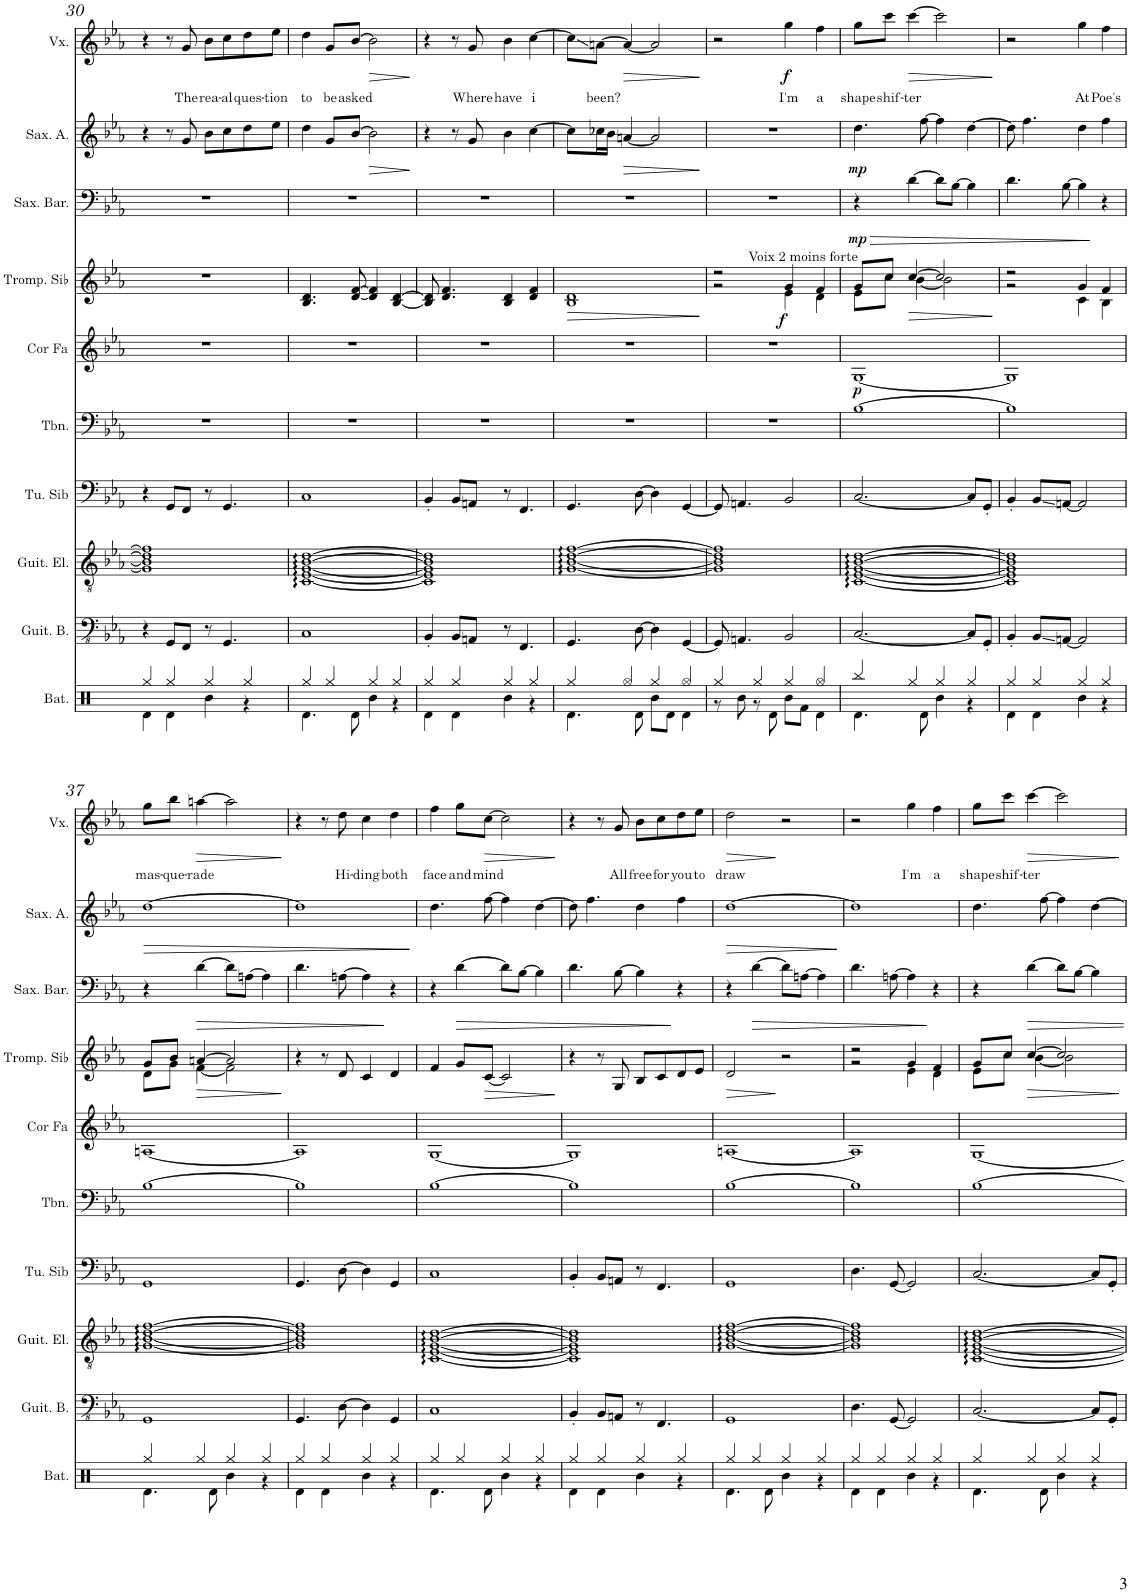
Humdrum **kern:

**kern	**kern	**kern	**kern	**kern	**dynam	**kern	**dynam	**kern	**dynam	**kern	**dynam	**kern	**text	**dynam
*part9	*part8	*part7	*part6	*part5	*part5	*part4	*part4	*part3	*part3	*part2	*part2	*part1	*part1	*part1
*staff9	*staff8	*staff7	*staff6	*staff5	*staff5	*staff4	*staff4	*staff3	*staff3	*staff2	*staff2	*staff1	*staff1	*staff1
*I"Guitare basse	*I"Guitare électrique	*I"Tuba en Sib	*I"Trombone	*I"Cor en Fa	*	*I"Trompette en Sib	*	*I"Saxophone Baryton	*	*I"Saxophone Alto	*	*I"Voix	*	*
*I'Guit. B.	*I'Guit. El.	*I'Tu. Sib	*I'Tbn.	*I'Cor Fa	*	*I'Tromp. Sib	*	*I'Sax. Bar.	*	*I'Sax. A.	*	*I'Vx.	*	*
!!LO:PB:g=z
*clefFv4	*clefGv2	*clefF4	*clefF4	*clefG2	*	*clefG2	*	*clefF4	*	*clefG2	*	*clefG2	*	*
*	*	*	*	*ITrd4c7	*	*ITrd1c2	*	*ITrd12c21	*	*ITrd5c9	*	*	*	*
*k[b-e-a-]	*k[b-e-a-]	*k[b-e-a-]	*k[b-e-a-]	*k[b-e-a-]	*	*k[b-e-a-]	*	*k[b-e-a-]	*	*k[b-e-a-]	*	*k[b-e-a-]	*	*
=30	=30	=30	=30	=30	=30	=30	=30	=30	=30	=30	=30	=30	=30	=30
4r	1G] 1B-] 1d] 1f]	4r	1r	1r	.	1r	.	1r	.	4r	.	4r	.	.
8GGG/L	.	8GG/L	.	.	.	.	.	.	.	8r	.	8r	.	.
!	!	!	!	!	!	!	!	!	!	!	!	!	!LO:LY:b	!
8FFF/J	.	8FF/J	.	.	.	.	.	.	.	8g/	.	8g/	The	.
!	!	!	!	!	!	!	!	!	!	!	!	!	!LO:LY:b	!
8r	.	8r	.	.	.	.	.	.	.	8b-\L	.	8b-\L	rea-	.
!	!	!	!	!	!	!	!	!	!	!	!	!	!LO:LY:b	!
4.GGG/	.	4.GG/	.	.	.	.	.	.	.	8cc\	.	8cc\	-al	.
!	!	!	!	!	!	!	!	!	!	!	!	!	!LO:LY:b	!
.	.	.	.	.	.	.	.	.	.	8dd\	.	8dd\	ques-	.
!	!	!	!	!	!	!	!	!	!	!	!	!	!LO:LY:b	!
.	.	.	.	.	.	.	.	.	.	8ee-\J	.	8ee-\J	-tion	.
=31	=31	=31	=31	=31	=31	=31	=31	=31	=31	=31	=31	=31	=31	=31
!	!	!	!	!	!	!	!	!	!	!	!	!	!LO:LY:b	!
1CC	[1C [1E- [1G [1B- [1d	1C	1r	1r	.	4.B-/ 4.d/	.	1r	.	4dd\	.	4dd\	to	.
!	!	!	!	!	!	!	!	!	!	!	!	!	!LO:LY:b	!
.	.	.	.	.	.	.	.	.	.	8g/L	.	8g/L	be	.
!	!	!	!	!	!	!	!	!	!	!	!	!	!LO:LY:b	!
.	.	.	.	.	.	[8d/ [8f/	.	.	.	[8b-/J	.	[8b-/J	asked	.
!	!	!	!	!	!	!	!	!	!	!	!LO:HP:b	!	!	!LO:HP:b
.	.	.	.	.	.	4d/] 4f/]	.	.	.	2b-\]	>	2b-\]	.	>
.	.	.	.	.	.	[4B-/ [4d/	.	.	.	.	.	.	.	.
.	.	.	.	.	.	.	.	.	.	.	]	.	.	]
=32	=32	=32	=32	=32	=32	=32	=32	=32	=32	=32	=32	=32	=32	=32
4BBB-'/	1C] 1E-] 1G] 1B-] 1d]	4BB-'/	1r	1r	.	8B-/] 8d/]	.	1r	.	4r	.	4r	.	.
.	.	.	.	.	.	4.d/ 4.f/	.	.	.	.	.	.	.	.
8BBB-/L	.	8BB-/L	.	.	.	.	.	.	.	8r	.	8r	.	.
!	!	!	!	!	!	!	!	!	!	!	!	!	!LO:LY:b	!
8AAAn/J	.	8AAn/J	.	.	.	.	.	.	.	8g/	.	8g/	Where	.
!	!	!	!	!	!	!	!	!	!	!	!	!	!LO:LY:b	!
8r	.	8r	.	.	.	4B-/ 4d/	.	.	.	4b-\	.	4b-\	have	.
4.FFF/	.	4.FF/	.	.	.	.	.	.	.	.	.	.	.	.
!	!	!	!	!	!	!	!	!	!	!	!	!	!LO:LY:b	!
.	.	.	.	.	.	4d/ 4f/	.	.	.	[4cc\	.	[4cc\	i	.
=33	=33	=33	=33	=33	=33	=33	=33	=33	=33	=33	=33	=33	=33	=33
!	!	!	!	!	!	!	!LO:HP:b	!	!	!	!	!	!	!
4.GGG/	[1G [1B- [1d [1f	4.GG/	1r	1r	.	1B- 1d	>	1r	.	8cc\L]	.	8cc\L]	.	.
!	!	!	!	!	!	!	!	!	!	!	!	!	!LO:LY:b	!
.	.	.	.	.	.	.	.	.	.	16cc-X\L	.	[8an\J	been?	.
.	.	.	.	.	.	.	.	.	.	16b-\JJ	.	.	.	.
!	!	!	!	!	!	!	!	!	!	!	!LO:HP:b	!	!	!LO:HP:b
.	.	.	.	.	.	.	.	.	.	[4an/	>	4a/_	.	>
[8DD\	.	[8D\	.	.	.	.	.	.	.	.	.	.	.	.
4DD\]	.	4D\]	.	.	.	.	.	.	.	2a/]	.	2a/]	.	.
[4GGG/	.	[4GG/	.	.	.	.	.	.	.	.	.	.	.	.
.	.	.	.	.	.	.	]	.	.	.	]	.	.	]
=34	=34	=34	=34	=34	=34	=34	=34	=34	=34	=34	=34	=34	=34	=34
*	*	*	*	*	*	*^	*	*	*	*	*	*	*	*
8GGG/]	1G] 1B-] 1d] 1f]	8GG/]	1r	1r	.	2r	2r	.	1r	.	1r	.	2r	.	.
4.AAAn/	.	4.AAn/	.	.	.	.	.	.	.	.	.	.	.	.	.
!	!	!	!	!	!	!LO:TX:a:t=Voix 2 moins forte	!	!	!	!	!	!	!	!	!
!	!	!	!	!	!	!	!	!LO:DY:b	!	!	!	!	!	!LO:LY:b	!LO:DY:b
2BBB-/	.	2BB-/	.	.	.	4g/	4e-\	f	.	.	.	.	4gg\	I'm	f
!	!	!	!	!	!	!	!	!	!	!	!	!	!	!LO:LY:b	!
.	.	.	.	.	.	4f/	4d\	.	.	.	.	.	4ff\	a	.
=35	=35	=35	=35	=35	=35	=35	=35	=35	=35	=35	=35	=35	=35	=35	=35
!	!	!	!	!	!LO:DY:b	!	!	!	!	!LO:HP:b	!	!	!	!LO:LY:b	!
!	!	!	!	!	!	!	!	!	!	!LO:DY:n=1:b	!	!LO:DY:b	!	!	!
[2.CC/	[1C [1E- [1G [1B- [1d	[2.C/	[1B-	[1G	p	8g/L	8e-\L	.	4r	> mp	4.dd\	mp	8gg\L	shape	.
!	!	!	!	!	!	!	!	!	!	!	!	!	!	!LO:LY:b	!
.	.	.	.	.	.	8cc/J	8cc\J	.	.	.	.	.	8ccc\J	shif-	.
!	!	!	!	!	!	!	!	!LO:HP:b	!	!	!	!	!	!LO:LY:b	!LO:HP:b
.	.	.	.	.	.	[4cc/	[4b-\	>	[4d\	.	.	.	[4ccc\	-ter	>
.	.	.	.	.	.	.	.	.	.	.	[8ff\	.	.	.	.
.	.	.	.	.	.	2cc/]	2b-\]	.	8d\L]	.	4ff\]	.	2ccc\]	.	.
.	.	.	.	.	.	.	.	.	[8B-\J	.	.	.	.	.	.
8CC/L]	.	8C/L]	.	.	.	.	.	.	4B-\]	.	[4dd\	.	.	.	.
8GGG'/J	.	8GG'/J	.	.	.	.	.	.	.	.	.	.	.	.	.
*	*	*	*	*	*	*v	*v	*	*	*	*	*	*	*	*
.	.	.	.	.	.	.	]	.	.	.	.	.	.	]
=36	=36	=36	=36	=36	=36	=36	=36	=36	=36	=36	=36	=36	=36	=36
*	*	*	*	*	*	*^	*	*	*	*	*	*	*	*
4BBB-'/	1C] 1E-] 1G] 1B-] 1d]	4BB-'/	1B-]	1G]	.	2r	2r	.	4.d\	.	8dd\]	.	2r	.	.
.	.	.	.	.	.	.	.	.	.	.	4.ff\	.	.	.	.
8BBB-/L	.	8BB-/L	.	.	.	.	.	.	.	.	.	.	.	.	.
[8AAAn/J	.	[8AAn/J	.	.	.	.	.	.	[8B-\	.	.	.	.	.	.
!	!	!	!	!	!	!	!	!	!	!	!	!	!	!LO:LY:b	!
2AAA/]	.	2AA/]	.	.	.	4g/	4c\	.	4B-\]	.	4dd\	.	4gg\	At	.
!	!	!	!	!	!	!	!	!	!	!	!	!	!	!LO:LY:b	!
.	.	.	.	.	.	4f/	4B-\	.	4r	.	4ff\	.	4ff\	Poe's	.
*	*	*	*	*	*	*v	*v	*	*	*	*	*	*	*	*
.	.	.	.	.	.	.	.	.	]	.	.	.	.	.
!!LO:LB:g=z
=37	=37	=37	=37	=37	=37	=37	=37	=37	=37	=37	=37	=37	=37	=37
*	*	*	*	*	*	*^	*	*	*	*	*	*	*	*
!	!	!	!	!	!	!	!	!	!	!	!	!LO:HP:b	!	!LO:LY:b	!
1GGG	[1G [1B- [1d [1f	1GG	[1B-	[1An	.	8g/L	8d\L	.	4r	.	[1dd	>	8gg\L	mas-	.
!	!	!	!	!	!	!	!	!	!	!	!	!	!	!LO:LY:b	!
.	.	.	.	.	.	8b-/J	8g\J	.	.	.	.	.	8bb-\J	-que-	.
!	!	!	!	!	!	!	!	!LO:HP:b	!	!LO:HP:b	!	!	!	!LO:LY:b	!LO:HP:b
.	.	.	.	.	.	[4an/	[4f\	>	[4d\	>	.	.	[4aan\	-rade	>
.	.	.	.	.	.	2a/]	2f\]	.	8d\L]	.	.	.	2aa\]	.	.
.	.	.	.	.	.	.	.	.	[8An\J	.	.	.	.	.	.
.	.	.	.	.	.	.	.	.	4A\]	.	.	.	.	.	.
*	*	*	*	*	*	*v	*v	*	*	*	*	*	*	*	*
.	.	.	.	.	.	.	]	.	.	.	.	.	.	]
=38	=38	=38	=38	=38	=38	=38	=38	=38	=38	=38	=38	=38	=38	=38
4.GGG/	1G] 1B-] 1d] 1f]	4.GG/	1B-]	1A]	.	4r	.	4.d\	.	1dd]	.	4r	.	.
.	.	.	.	.	.	8r	.	.	.	.	.	8r	.	.
!	!	!	!	!	!	!	!	!	!	!	!	!	!LO:LY:b	!
[8DD\	.	[8D\	.	.	.	8d/	.	[8An\	.	.	.	8dd\	Hi-	.
!	!	!	!	!	!	!	!	!	!	!	!	!	!LO:LY:b	!
4DD\]	.	4D\]	.	.	.	4c/	.	4A\]	.	.	.	4cc\	-ding	.
!	!	!	!	!	!	!	!	!	!	!	!	!	!LO:LY:b	!
4GGG/	.	4GG/	.	.	.	4d/	.	4r	]	.	.	4dd\	both	.
.	.	.	.	.	.	.	.	.	.	.	]	.	.	.
=39	=39	=39	=39	=39	=39	=39	=39	=39	=39	=39	=39	=39	=39	=39
!	!	!	!	!	!	!	!	!	!	!	!	!	!LO:LY:b	!
1CC	[1C [1E- [1G [1B- [1d	1C	[1B-	[1G	.	4f/	.	4r	.	4.dd\	.	4ff\	face	.
!	!	!	!	!	!	!	!	!	!LO:HP:b	!	!	!	!LO:LY:b	!
.	.	.	.	.	.	8g/L	.	[4d\	>	.	.	8gg\L	and	.
!	!	!	!	!	!	!	!LO:HP:b	!	!	!	!	!	!LO:LY:b	!LO:HP:b
.	.	.	.	.	.	[8c/J	>	.	.	[8ff\	.	[8cc\J	mind	>
.	.	.	.	.	.	2c/]	.	8d\L]	.	4ff\]	.	2cc\]	.	.
.	.	.	.	.	.	.	.	[8B-\J	.	.	.	.	.	.
.	.	.	.	.	.	.	.	4B-\]	.	[4dd\	.	.	.	.
.	.	.	.	.	.	.	]	.	.	.	.	.	.	]
=40	=40	=40	=40	=40	=40	=40	=40	=40	=40	=40	=40	=40	=40	=40
4BBB-'/	1C] 1E-] 1G] 1B-] 1d]	4BB-'/	1B-]	1G]	.	4r	.	4.d\	.	8dd\]	.	4r	.	.
.	.	.	.	.	.	.	.	.	.	4.ff\	.	.	.	.
8BBB-/L	.	8BB-/L	.	.	.	8r	.	.	.	.	.	8r	.	.
!	!	!	!	!	!	!	!	!	!	!	!	!	!LO:LY:b	!
8AAAn/J	.	8AAn/J	.	.	.	8G/	.	[8B-\	.	.	.	8g/	All	.
!	!	!	!	!	!	!	!	!	!	!	!	!	!LO:LY:b	!
8r	.	8r	.	.	.	8B-/L	.	4B-\]	.	4dd\	.	8b-\L	free	.
!	!	!	!	!	!	!	!	!	!	!	!	!	!LO:LY:b	!
4.FFF/	.	4.FF/	.	.	.	8c/	.	.	.	.	.	8cc\	for	.
!	!	!	!	!	!	!	!	!	!	!	!	!	!LO:LY:b	!
.	.	.	.	.	.	8d/	.	4r	]	4ff\	.	8dd\	you	.
!	!	!	!	!	!	!	!	!	!	!	!	!	!LO:LY:b	!
.	.	.	.	.	.	8e-/J	.	.	.	.	.	8ee-\J	to	.
=41	=41	=41	=41	=41	=41	=41	=41	=41	=41	=41	=41	=41	=41	=41
!	!	!	!	!	!	!	!LO:HP:b	!	!	!	!LO:HP:b	!	!LO:LY:b	!LO:HP:b
1GGG	[1G [1B- [1d [1f	1GG	[1B-	[1An	.	2d/	>	4r	.	[1dd	>	2dd\	draw	>
!	!	!	!	!	!	!	!	!	!LO:HP:b	!	!	!	!	!
.	.	.	.	.	.	.	.	[4d\	>	.	.	.	.	.
.	.	.	.	.	.	2r	]	8d\L]	.	.	.	2r	.	]
.	.	.	.	.	.	.	.	[8An\J	.	.	.	.	.	.
.	.	.	.	.	.	.	.	4A\]	.	.	.	.	.	.
.	.	.	.	.	.	.	.	.	.	.	]	.	.	.
=42	=42	=42	=42	=42	=42	=42	=42	=42	=42	=42	=42	=42	=42	=42
*	*	*	*	*	*	*^	*	*	*	*	*	*	*	*
4.DD\	1G] 1B-] 1d] 1f]	4.D\	1B-]	1A]	.	2r	2r	.	4.d\	.	1dd]	.	2r	.	.
[8GGG/	.	[8GG/	.	.	.	.	.	.	[8An\	.	.	.	.	.	.
!	!	!	!	!	!	!	!	!	!	!	!	!	!	!LO:LY:b	!
2GGG/]	.	2GG/]	.	.	.	4g/	4e-\	.	4A\]	.	.	.	4gg\	I'm	.
!	!	!	!	!	!	!	!	!	!	!	!	!	!	!LO:LY:b	!
.	.	.	.	.	.	4f/	4d\	.	4r	]	.	.	4ff\	a	.
=43	=43	=43	=43	=43	=43	=43	=43	=43	=43	=43	=43	=43	=43	=43	=43
!	!	!	!	!	!	!	!	!	!	!	!	!	!	!LO:LY:b	!
[2.CC/	[1C [1E- [1G [1B- [1d	[2.C/	[1B-	[1G	.	8g/L	8e-\L	.	4r	.	4.dd\	.	8gg\L	shape	.
!	!	!	!	!	!	!	!	!	!	!	!	!	!	!LO:LY:b	!
.	.	.	.	.	.	8cc/J	8cc\J	.	.	.	.	.	8ccc\J	shif-	.
!	!	!	!	!	!	!	!	!LO:HP:b	!	!	!	!	!	!LO:LY:b	!LO:HP:b
.	.	.	.	.	.	[4cc/	[4b-\	>	[4d\	.	.	.	[4ccc\	-ter	>
.	.	.	.	.	.	.	.	.	.	.	[8ff\	.	.	.	.
.	.	.	.	.	.	2cc/]	2b-\]	.	8d\L]	.	4ff\]	.	2ccc\]	.	.
.	.	.	.	.	.	.	.	.	[8B-\J	.	.	.	.	.	.
8CC/L]	.	8C/L]	.	.	.	.	.	.	4B-\]	.	[4dd\	.	.	.	.
8GGG'/J	.	8GG'/J	.	.	.	.	.	.	.	.	.	.	.	.	.
*	*	*	*	*	*	*v	*v	*	*	*	*	*	*	*	*
.	.	.	.	.	.	.	]	.	.	.	.	.	.	]
=	=	=	=	=	=	=	=	=	=	=	=	=	=	=
*-	*-	*-	*-	*-	*-	*-	*-	*-	*-	*-	*-	*-	*-	*-
